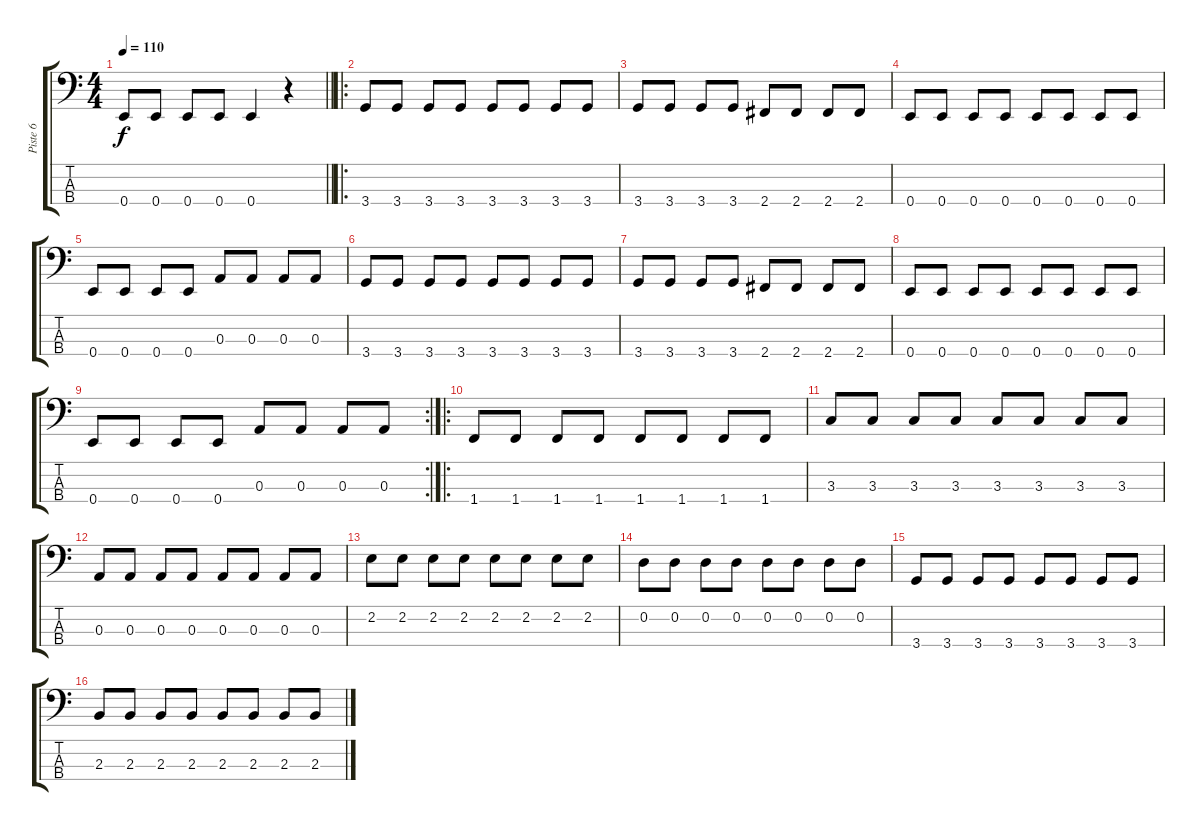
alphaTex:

\track ("Piste 6" "Piste 6") {instrument electricbassfinger}
\staff {score tabs}
\tuning (G2 D2 A1 E1) {hide}
\ts (4 4)
\tempo 110
\clef f4
\barLineRight lightlight
\ks c
0.4.8{dy f} 0.4.8 0.4.8 0.4.8 0.4.4 r.4 |
\ro
\section ("" "")
3.4.8 3.4.8 3.4.8 3.4.8 3.4.8 3.4.8 3.4.8 3.4.8 |
3.4.8 3.4.8 3.4.8 3.4.8 2.4.8 2.4.8 2.4.8 2.4.8 |
0.4.8 0.4.8 0.4.8 0.4.8 0.4.8 0.4.8 0.4.8 0.4.8 |
0.4.8 0.4.8 0.4.8 0.4.8 0.3.8 0.3.8 0.3.8 0.3.8 |
3.4.8 3.4.8 3.4.8 3.4.8 3.4.8 3.4.8 3.4.8 3.4.8 |
3.4.8 3.4.8 3.4.8 3.4.8 2.4.8 2.4.8 2.4.8 2.4.8 |
0.4.8 0.4.8 0.4.8 0.4.8 0.4.8 0.4.8 0.4.8 0.4.8 |
\rc 2
0.4.8 0.4.8 0.4.8 0.4.8 0.3.8 0.3.8 0.3.8 0.3.8 |
\ro
1.4.8 1.4.8 1.4.8 1.4.8 1.4.8 1.4.8 1.4.8 1.4.8 |
3.3.8 3.3.8 3.3.8 3.3.8 3.3.8 3.3.8 3.3.8 3.3.8 |
0.3.8 0.3.8 0.3.8 0.3.8 0.3.8 0.3.8 0.3.8 0.3.8 |
2.2.8 2.2.8 2.2.8 2.2.8 2.2.8 2.2.8 2.2.8 2.2.8 |
0.2.8 0.2.8 0.2.8 0.2.8 0.2.8 0.2.8 0.2.8 0.2.8 |
3.4.8 3.4.8 3.4.8 3.4.8 3.4.8 3.4.8 3.4.8 3.4.8 |
2.3.8 2.3.8 2.3.8 2.3.8 2.3.8 2.3.8 2.3.8 2.3.8
